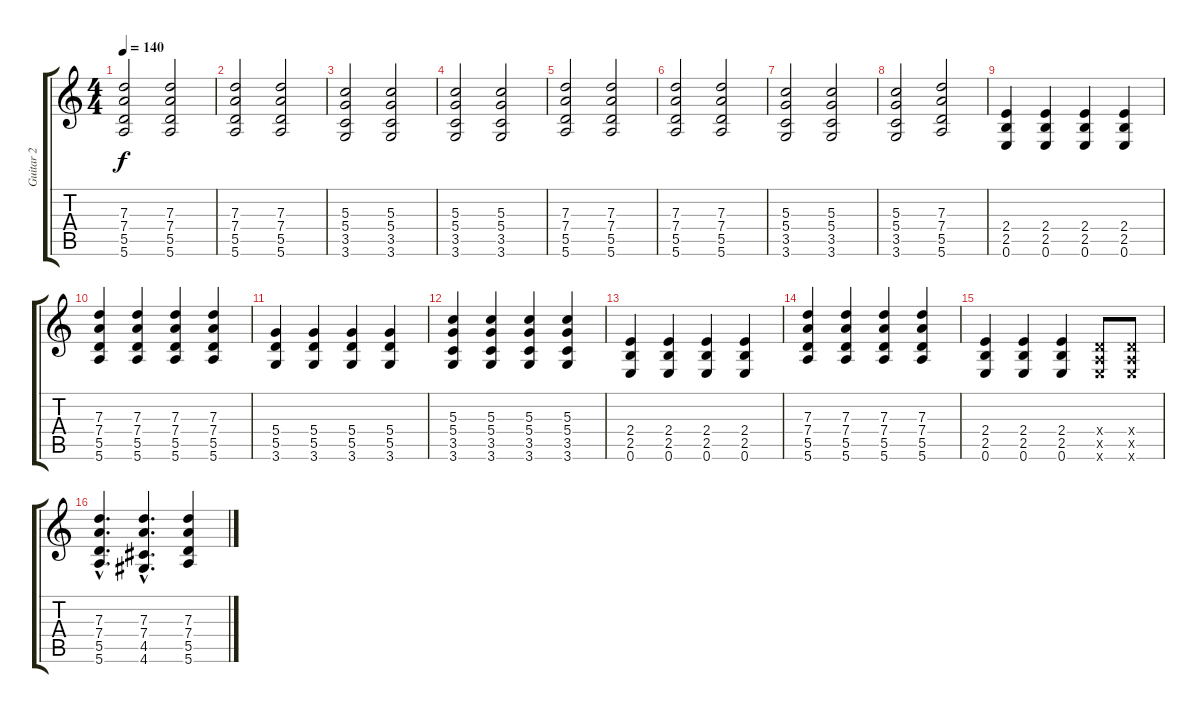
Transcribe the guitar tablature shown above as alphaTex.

\track ("Guitar 2" "Guitar 2") {instrument overdrivenguitar}
\staff {score tabs}
\tuning (E4 B3 G3 D3 A2 E2) {hide}
\ts (4 4)
\tempo 140
\clef g2
\ks c
(7.3 7.4 5.5 5.6).2{dy f} (7.3 7.4 5.5 5.6).2 |
(7.3 7.4 5.5 5.6).2 (7.3 7.4 5.5 5.6).2 |
(5.3 5.4 3.5 3.6).2 (5.3 5.4 3.5 3.6).2 |
(5.3 5.4 3.5 3.6).2 (5.3 5.4 3.5 3.6).2 |
(7.3 7.4 5.5 5.6).2 (7.3 7.4 5.5 5.6).2 |
(7.3 7.4 5.5 5.6).2 (7.3 7.4 5.5 5.6).2 |
(5.3 5.4 3.5 3.6).2 (5.3 5.4 3.5 3.6).2 |
(5.3 5.4 3.5 3.6).2 (7.3 7.4 5.5 5.6).2 |
(2.4 2.5 0.6).4 (2.4 2.5 0.6).4 (2.4 2.5 0.6).4 (2.4 2.5 0.6).4 |
(7.3 7.4 5.5 5.6).4 (7.3 7.4 5.5 5.6).4 (7.3 7.4 5.5 5.6).4 (7.3 7.4 5.5 5.6).4 |
(5.4 5.5 3.6).4 (5.4 5.5 3.6).4 (5.4 5.5 3.6).4 (5.4 5.5 3.6).4 |
(5.3 5.4 3.5 3.6).4 (5.3 5.4 3.5 3.6).4 (5.3 5.4 3.5 3.6).4 (5.3 5.4 3.5 3.6).4 |
(2.4 2.5 0.6).4 (2.4 2.5 0.6).4 (2.4 2.5 0.6).4 (2.4 2.5 0.6).4 |
(7.3 7.4 5.5 5.6).4 (7.3 7.4 5.5 5.6).4 (7.3 7.4 5.5 5.6).4 (7.3 7.4 5.5 5.6).4 |
(2.4 2.5 0.6).4 (2.4 2.5 0.6).4 (2.4 2.5 0.6).4 (0.4{x} 0.5{x} 0.6{x}).8 (0.4{x} 0.5{x} 0.6{x}).8 |
(7.3{hac} 7.4{hac} 5.5{hac} 5.6{hac}).4{d} (7.3{hac} 7.4{hac} 4.5{hac} 4.6{hac}).4{d} (7.3 7.4 5.5 5.6).4
